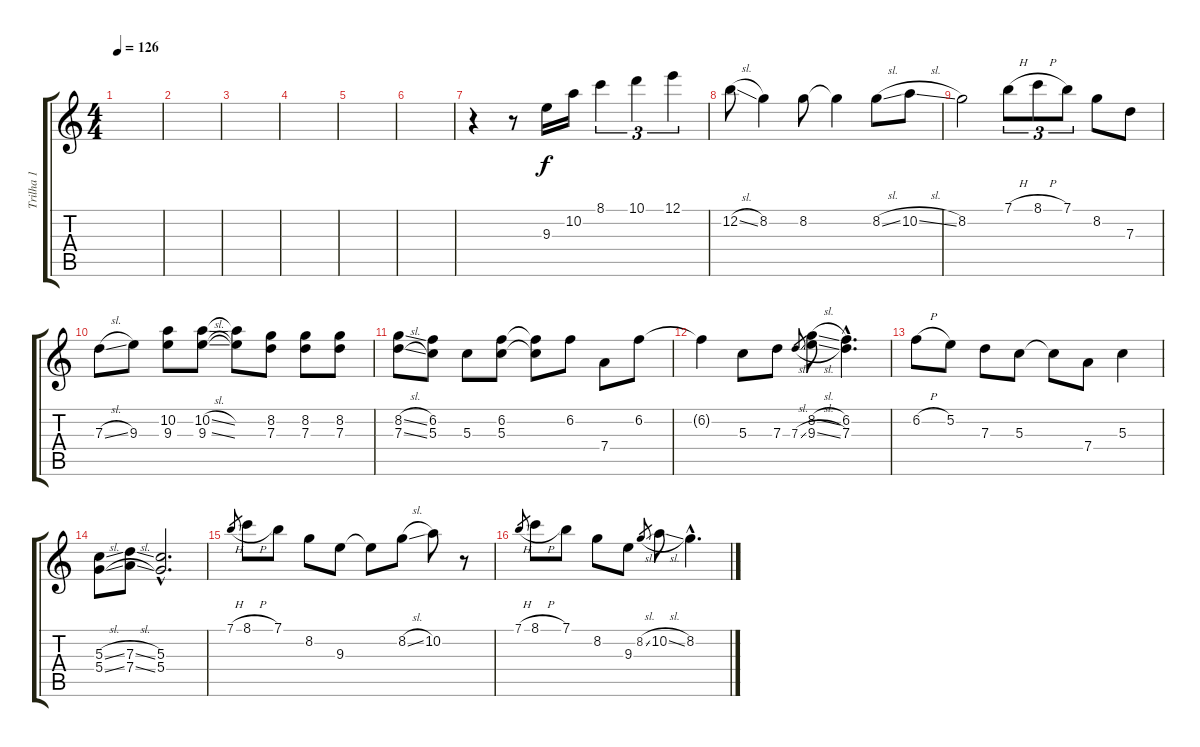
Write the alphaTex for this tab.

\track ("Trilha 1" "Trilha 1") {instrument acousticguitarnylon}
\staff {score tabs}
\tuning (E4 B3 G3 D3 A2 E2) {hide}
\ts (4 4)
\tempo 126
\clef g2
\ks c
|
|
|
|
|
|
r.4 r.8 9.3.16 10.2.16 8.1.4{tu (3 2)} 10.1.4{tu (3 2)} 12.1.4{tu (3 2)} |
12.2{sl}.8 8.2.4 8.2.8 8.2{t}.4 8.2{sl}.8 10.2{sl}.8 |
8.2.2 7.1{h}.8{tu (3 2)} 8.1{h}.8{tu (3 2)} 7.1.8{tu (3 2)} 8.2.8 7.3.8 |
7.3{sl}.8 9.3.8 (10.2 9.3).8 (10.2{sl} 9.3{sl}).8 (10.2{t} 9.3{t}).8 (8.2 7.3).8 (8.2 7.3).8 (8.2 7.3).8 |
(8.2{sl} 7.3{sl}).8 (6.2 5.3).8 5.3.8 (6.2 5.3).8 (6.2{t} 5.3{t}).8 6.2.8 7.4.8 6.2.8 |
6.2{t}.4 5.3.8 7.3.8 7.3{sl}.8{gr} (8.2{sl} 9.3{sl}).8 (6.2{hac} 7.3{hac}).4{d} |
6.2{h}.8 5.2.8 7.3.8 5.3.8 5.3{t}.8 7.4.8 5.3.4 |
(5.3{sl} 5.4{sl}).8 (7.3{sl} 7.4{sl}).8 (5.3{hac} 5.4{hac}).2{d} |
7.1{h}.8{gr} 8.1{h}.8 7.1.8 8.2.8 9.3.8 9.3{t}.8 8.2{sl}.8 10.2.8 r.8 |
7.1{h}.8{gr} 8.1{h}.8 7.1.8 8.2.8 9.3.8 8.2{sl}.8{gr} 10.2{sl}.8 8.2{hac}.4{d}
